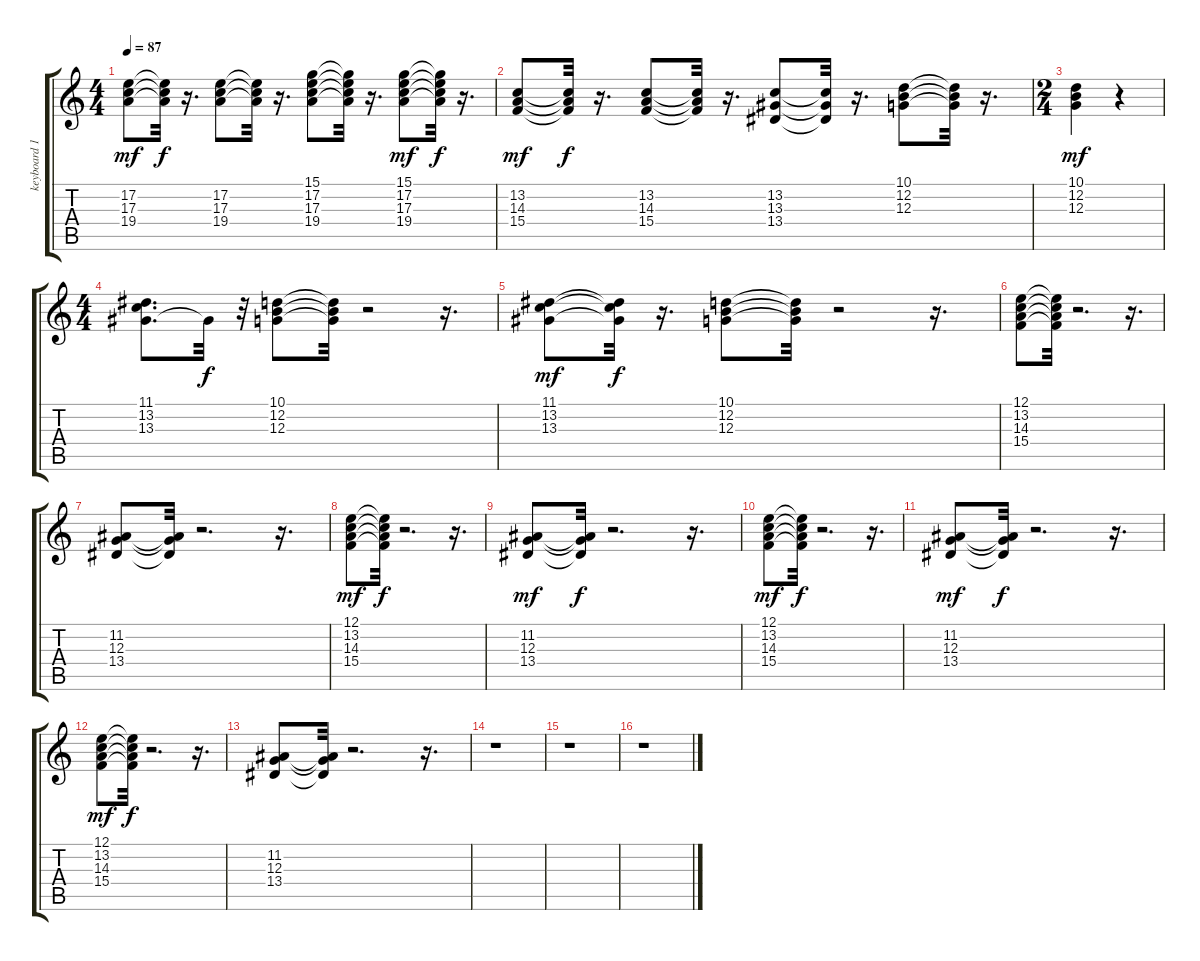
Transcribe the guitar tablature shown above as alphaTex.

\track ("keyboard 1" "keyboard 1") {instrument electricpiano2}
\staff {score tabs}
\tuning (E4 B3 G3 D3 A2 E2) {hide}
\ts (4 4)
\tempo 87
\clef g2
\ks c
(17.2 17.3 19.4).8{dy mf} (17.2{t} 17.3{t} 19.4{t}).32{dy f} r.16{d} (17.2 17.3 19.4).8 (17.2{t} 17.3{t} 19.4{t}).32 r.16{d} (15.1 17.2 17.3 19.4).8 (15.1{t} 17.2{t} 17.3{t} 19.4{t}).32 r.16{d} (15.1 17.2 17.3 19.4).8{dy mf} (15.1{t} 17.2{t} 17.3{t} 19.4{t}).32{dy f} r.16{d} |
(13.2 14.3 15.4).8{dy mf} (13.2{t} 14.3{t} 15.4{t}).32{dy f} r.16{d} (13.2 14.3 15.4).8 (13.2{t} 14.3{t} 15.4{t}).32 r.16{d} (13.2 13.3 13.4).8 (13.2{t} 13.3{t} 13.4{t}).32 r.16{d} (10.1 12.2 12.3).8 (10.1{t} 12.2{t} 12.3{t}).32 r.16{d} |
\ts (2 4)
(10.1 12.2 12.3).4{dy mf} r.4 |
\ts (4 4)
(11.1 13.2 13.3).8{d} 13.3{t}.32{dy f} r.32 (10.1 12.2 12.3).8 (10.1{t} 12.2{t} 12.3{t}).32 r.2 r.16{d} |
(11.1 13.2 13.3).8{dy mf} (11.1{t} 13.2{t} 13.3{t}).32{dy f} r.16{d} (10.1 12.2 12.3).8 (10.1{t} 12.2{t} 12.3{t}).32 r.2 r.16{d} |
(12.1 13.2 14.3 15.4).8 (12.1{t} 13.2{t} 14.3{t} 15.4{t}).32 r.2{d} r.16{d} |
(11.2 12.3 13.4).8 (11.2{t} 12.3{t} 13.4{t}).32 r.2{d} r.16{d} |
(12.1 13.2 14.3 15.4).8{dy mf} (12.1{t} 13.2{t} 14.3{t} 15.4{t}).32{dy f} r.2{d} r.16{d} |
(11.2 12.3 13.4).8{dy mf} (11.2{t} 12.3{t} 13.4{t}).32{dy f} r.2{d} r.16{d} |
(12.1 13.2 14.3 15.4).8{dy mf} (12.1{t} 13.2{t} 14.3{t} 15.4{t}).32{dy f} r.2{d} r.16{d} |
(11.2 12.3 13.4).8{dy mf} (11.2{t} 12.3{t} 13.4{t}).32{dy f} r.2{d} r.16{d} |
(12.1 13.2 14.3 15.4).8{dy mf} (12.1{t} 13.2{t} 14.3{t} 15.4{t}).32{dy f} r.2{d} r.16{d} |
(11.2 12.3 13.4).8 (11.2{t} 12.3{t} 13.4{t}).32 r.2{d} r.16{d} |
r.1 |
r.1 |
r.1
